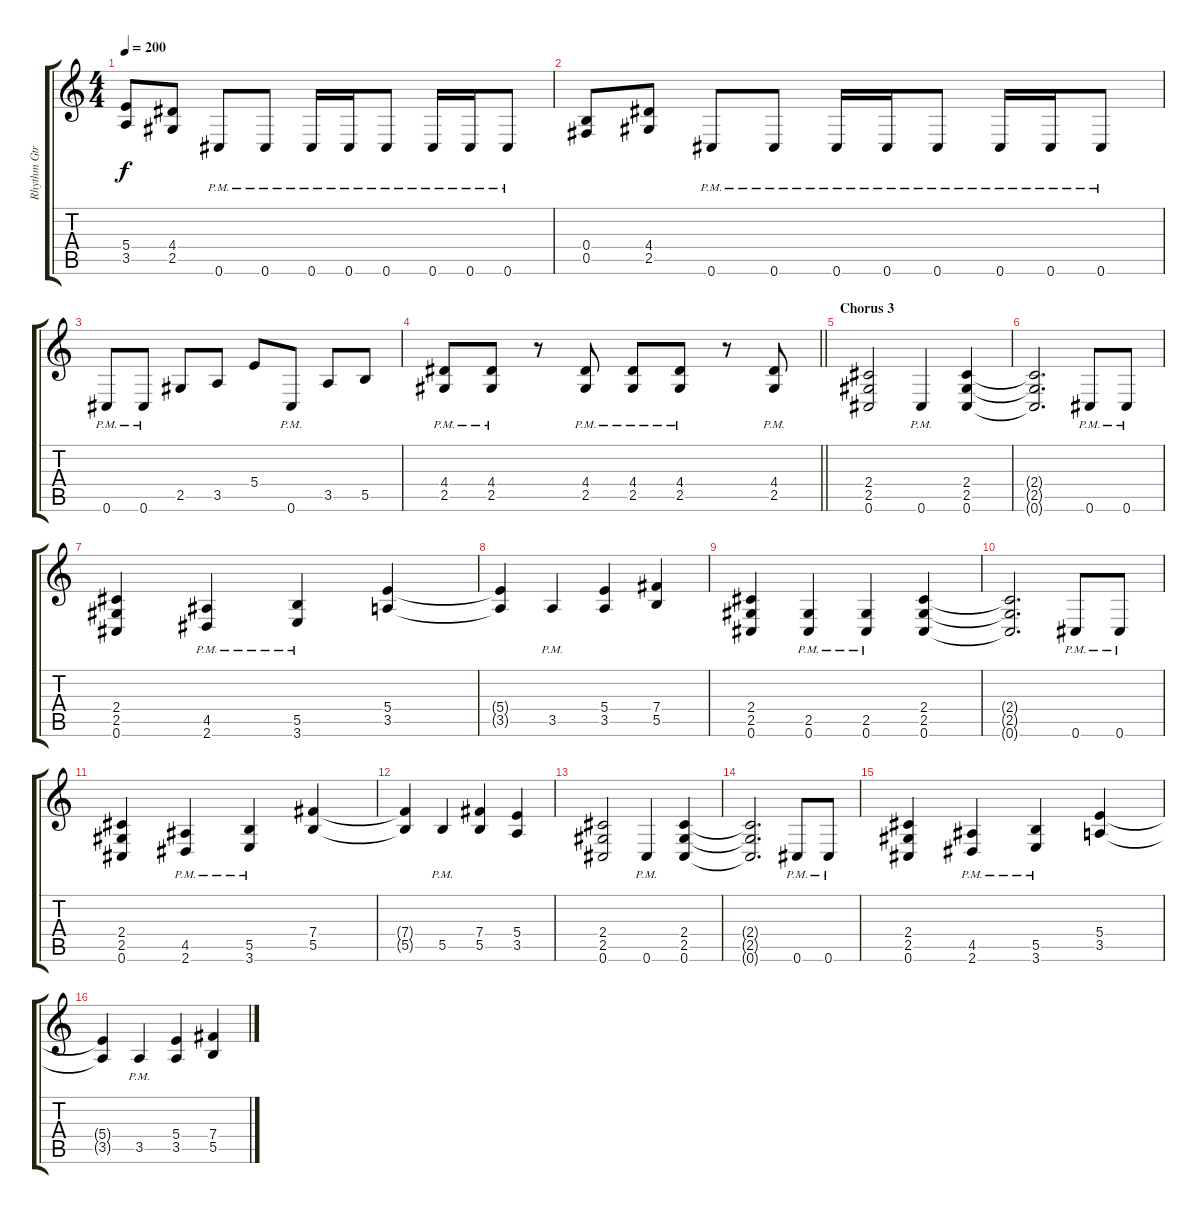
\track ("Rhythm Gtr" "Rhythm Gtr") {instrument distortionguitar}
\staff {score tabs}
\tuning (Db4 Ab3 E3 B2 Gb2 Db2) {hide}
\ts (4 4)
\tempo 200
\clef g2
\ks c
(5.4 3.5).8{dy f} (4.4 2.5).8 0.6{pm}.8 0.6{pm}.8 0.6{pm}.16 0.6{pm}.16 0.6{pm}.8 0.6{pm}.16 0.6{pm}.16 0.6{pm}.8 |
(0.4 0.5).8 (4.4 2.5).8 0.6{pm}.8 0.6{pm}.8 0.6{pm}.16 0.6{pm}.16 0.6{pm}.8 0.6{pm}.16 0.6{pm}.16 0.6{pm}.8 |
0.6{pm}.8 0.6{pm}.8 2.5.8 3.5.8 5.4.8 0.6{pm}.8 3.5.8 5.5.8 |
\barLineRight lightlight
(4.4{pm} 2.5).8 (4.4{pm} 2.5).8 r.8 (4.4{pm} 2.5).8 (4.4{pm} 2.5).8 (4.4{pm} 2.5).8 r.8 (4.4{pm} 2.5).8 |
\section ("" "Chorus 3")
(2.4 2.5 0.6).2 0.6{pm}.4 (2.4 2.5 0.6).4 |
(2.4{t} 2.5{t} 0.6{t}).2{d} 0.6{pm}.8 0.6{pm}.8 |
(2.4 2.5 0.6).4 (4.5{pm} 2.6).4 (5.5{pm} 3.6).4 (5.4 3.5).4 |
(5.4{t} 3.5{t}).4 3.5{pm}.4 (5.4 3.5).4 (7.4 5.5).4 |
(2.4 2.5 0.6).4 (2.5 0.6{pm}).4 (2.5 0.6{pm}).4 (2.4 2.5 0.6).4 |
(2.4{t} 2.5{t} 0.6{t}).2{d} 0.6{pm}.8 0.6{pm}.8 |
(2.4 2.5 0.6).4 (4.5 2.6{pm}).4 (5.5 3.6{pm}).4 (7.4 5.5).4 |
(7.4{t} 5.5{t}).4 5.5{pm}.4 (7.4 5.5).4 (5.4 3.5).4 |
(2.4 2.5 0.6).2 0.6{pm}.4 (2.4 2.5 0.6).4 |
(2.4{t} 2.5{t} 0.6{t}).2{d} 0.6{pm}.8 0.6{pm}.8 |
(2.4 2.5 0.6).4 (4.5{pm} 2.6).4 (5.5{pm} 3.6).4 (5.4 3.5).4 |
(5.4{t} 3.5{t}).4 3.5{pm}.4 (5.4 3.5).4 (7.4 5.5).4
